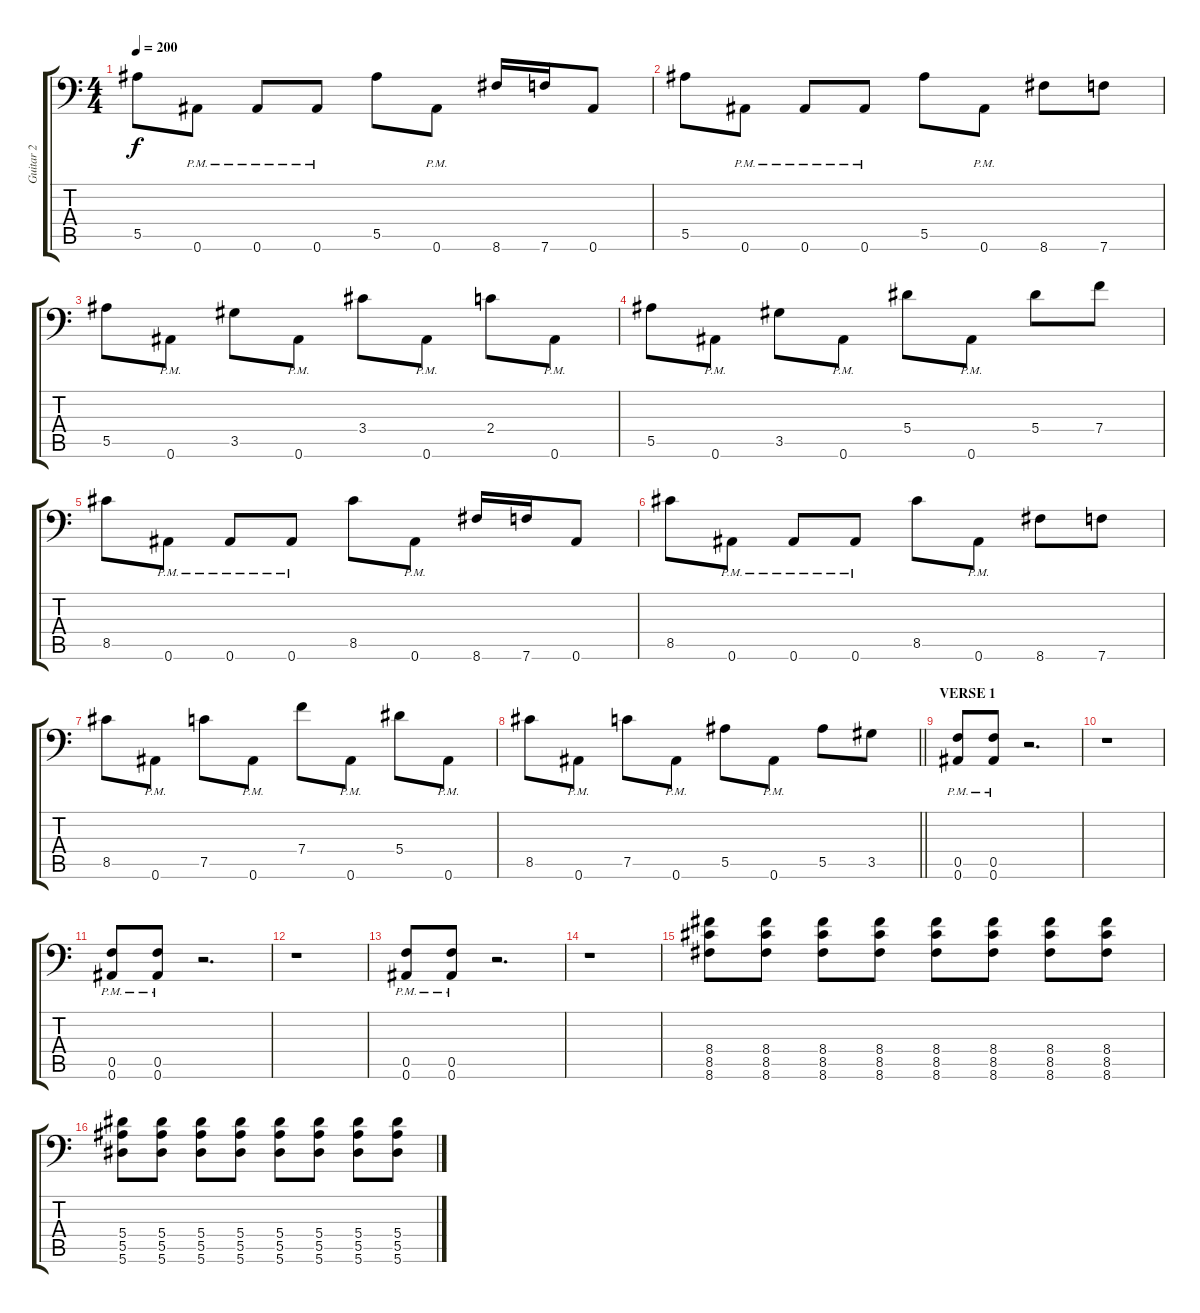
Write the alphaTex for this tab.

\track ("Guitar 2" "Guitar 2") {instrument distortionguitar}
\staff {score tabs}
\tuning (C4 G3 Eb3 Bb2 F2 Bb1) {hide}
\ts (4 4)
\tempo 200
\clef f4
\ks c
5.5.8{dy f} 0.6{pm}.8 0.6{pm}.8 0.6{pm}.8 5.5.8 0.6{pm}.8 8.6.16 7.6.16 0.6.8 |
5.5.8 0.6{pm}.8 0.6{pm}.8 0.6{pm}.8 5.5.8 0.6{pm}.8 8.6.8 7.6.8 |
5.5.8 0.6{pm}.8 3.5.8 0.6{pm}.8 3.4.8 0.6{pm}.8 2.4.8 0.6{pm}.8 |
5.5.8 0.6{pm}.8 3.5.8 0.6{pm}.8 5.4.8 0.6{pm}.8 5.4.8 7.4.8 |
8.5.8 0.6{pm}.8 0.6{pm}.8 0.6{pm}.8 8.5.8 0.6{pm}.8 8.6.16 7.6.16 0.6.8 |
8.5.8 0.6{pm}.8 0.6{pm}.8 0.6{pm}.8 8.5.8 0.6{pm}.8 8.6.8 7.6.8 |
8.5.8 0.6{pm}.8 7.5.8 0.6{pm}.8 7.4.8 0.6{pm}.8 5.4.8 0.6{pm}.8 |
\barLineRight lightlight
8.5.8 0.6{pm}.8 7.5.8 0.6{pm}.8 5.5.8 0.6{pm}.8 5.5.8 3.5.8 |
\section ("" "VERSE 1")
(0.5{pm} 0.6{pm}).8 (0.5{pm} 0.6{pm}).8 r.2{d} |
r.1 |
(0.5{pm} 0.6{pm}).8 (0.5{pm} 0.6{pm}).8 r.2{d} |
r.1 |
(0.5{pm} 0.6{pm}).8 (0.5{pm} 0.6{pm}).8 r.2{d} |
r.1 |
(8.4 8.5 8.6).8 (8.4 8.5 8.6).8 (8.4 8.5 8.6).8 (8.4 8.5 8.6).8 (8.4 8.5 8.6).8 (8.4 8.5 8.6).8 (8.4 8.5 8.6).8 (8.4 8.5 8.6).8 |
(5.4 5.5 5.6).8 (5.4 5.5 5.6).8 (5.4 5.5 5.6).8 (5.4 5.5 5.6).8 (5.4 5.5 5.6).8 (5.4 5.5 5.6).8 (5.4 5.5 5.6).8 (5.4 5.5 5.6).8
